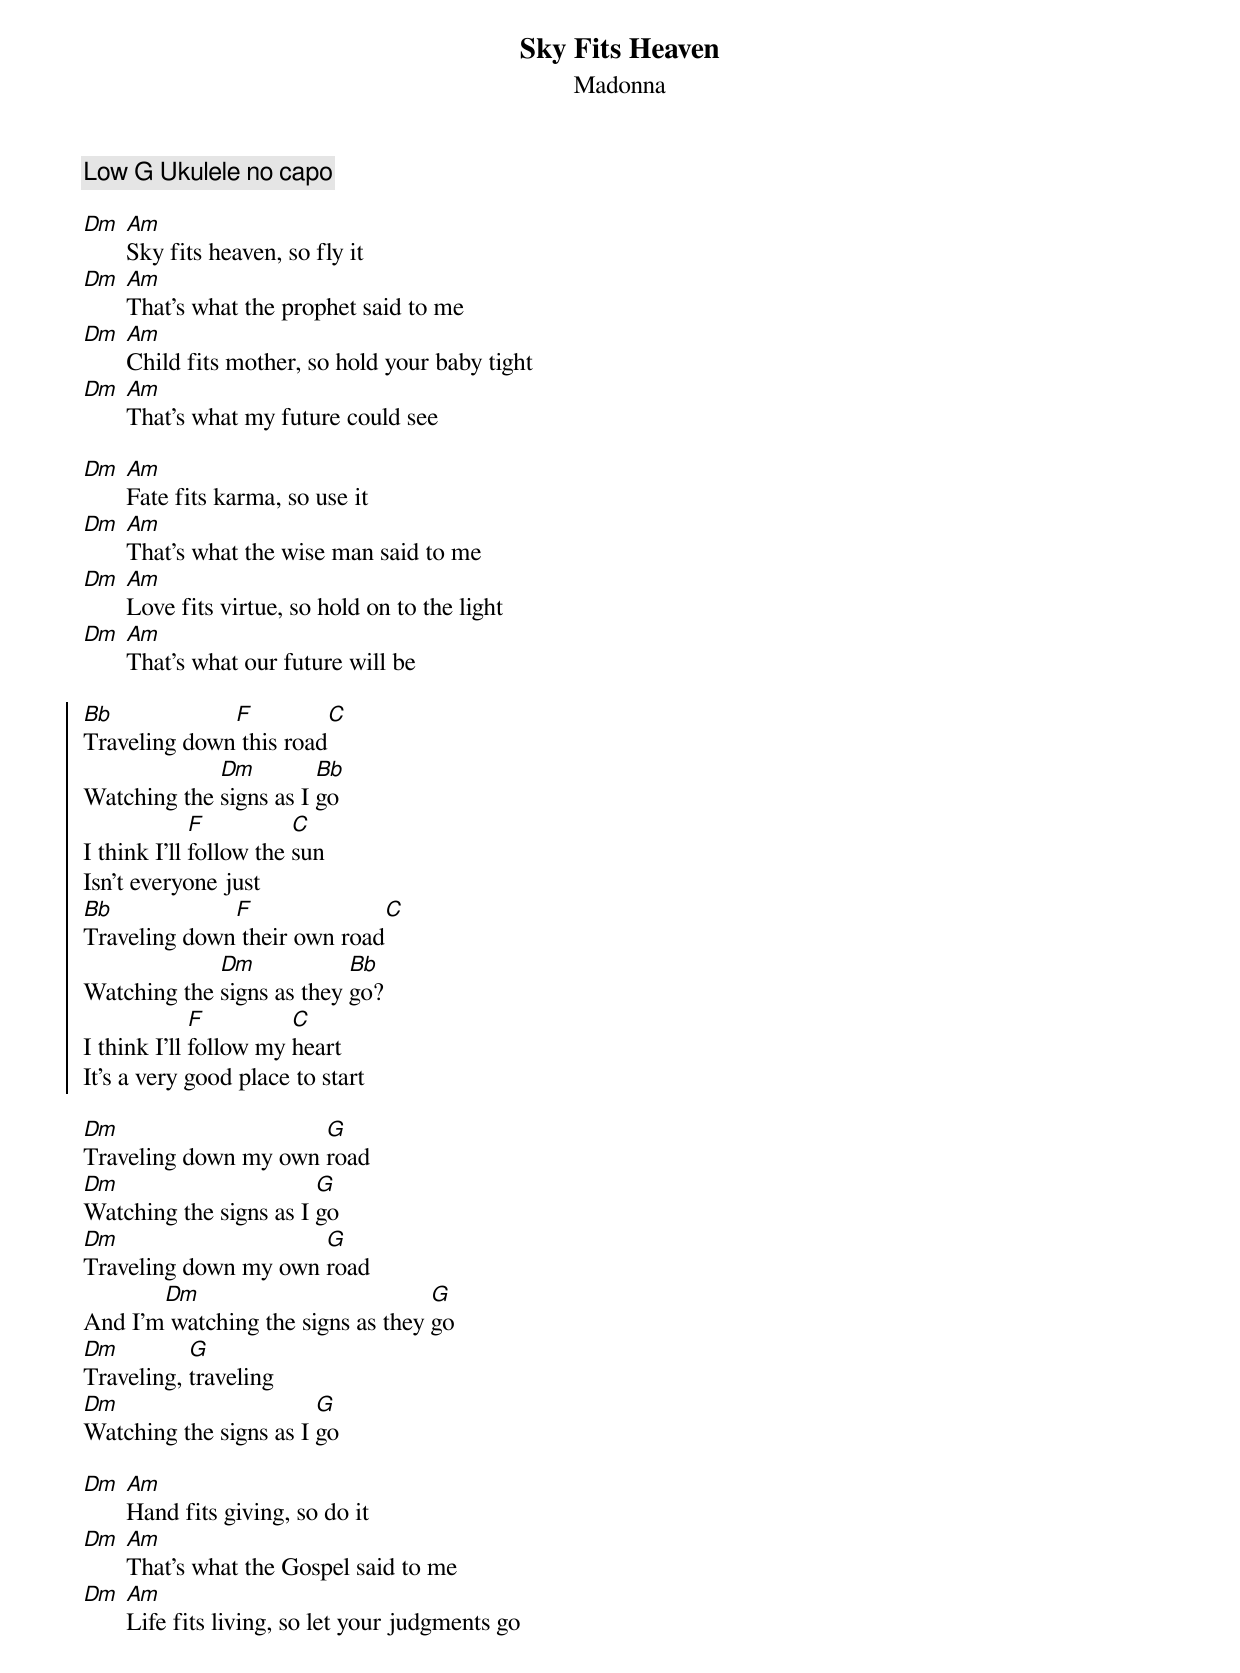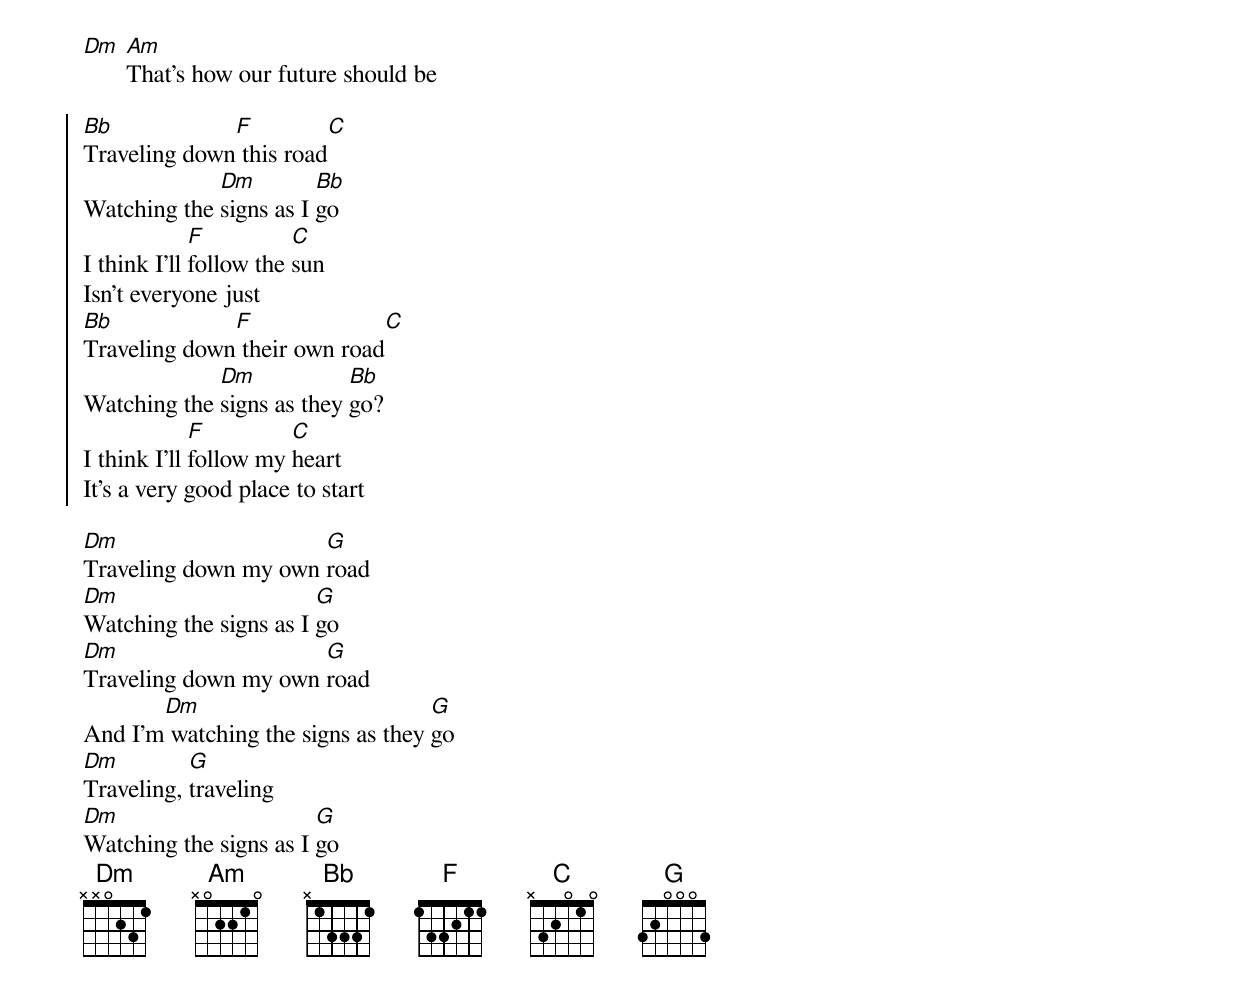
{title:Sky Fits Heaven}
{subtitle:Madonna}
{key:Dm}
{comment: Low G Ukulele no capo}

[Dm] [Am]Sky fits heaven, so fly it
[Dm] [Am]That's what the prophet said to me
[Dm] [Am]Child fits mother, so hold your baby tight
[Dm] [Am]That's what my future could see

[Dm] [Am]Fate fits karma, so use it
[Dm] [Am]That's what the wise man said to me
[Dm] [Am]Love fits virtue, so hold on to the light
[Dm] [Am]That's what our future will be

{start_of_chorus}
[Bb]Traveling down[F] this road[C]
Watching the [Dm]signs as I [Bb]go
I think I'll [F]follow the [C]sun
Isn't everyone just
[Bb]Traveling down[F] their own road[C]
Watching the [Dm]signs as they [Bb]go?
I think I'll [F]follow my [C]heart
It's a very good place to start
{end_of_chorus}

[Dm]Traveling down my own [G]road
[Dm]Watching the signs as I [G]go
[Dm]Traveling down my own [G]road
And I'm[Dm] watching the signs as they [G]go
[Dm]Traveling, [G]traveling
[Dm]Watching the signs as I [G]go

[Dm] [Am]Hand fits giving, so do it
[Dm] [Am]That's what the Gospel said to me
[Dm] [Am]Life fits living, so let your judgments go
[Dm] [Am]That's how our future should be

{start_of_chorus}
[Bb]Traveling down[F] this road[C]
Watching the [Dm]signs as I [Bb]go
I think I'll [F]follow the [C]sun
Isn't everyone just
[Bb]Traveling down[F] their own road[C]
Watching the [Dm]signs as they [Bb]go?
I think I'll [F]follow my [C]heart
It's a very good place to start
{end_of_chorus}

[Dm]Traveling down my own [G]road
[Dm]Watching the signs as I [G]go
[Dm]Traveling down my own [G]road
And I'm[Dm] watching the signs as they [G]go
[Dm]Traveling, [G]traveling
[Dm]Watching the signs as I [G]go
